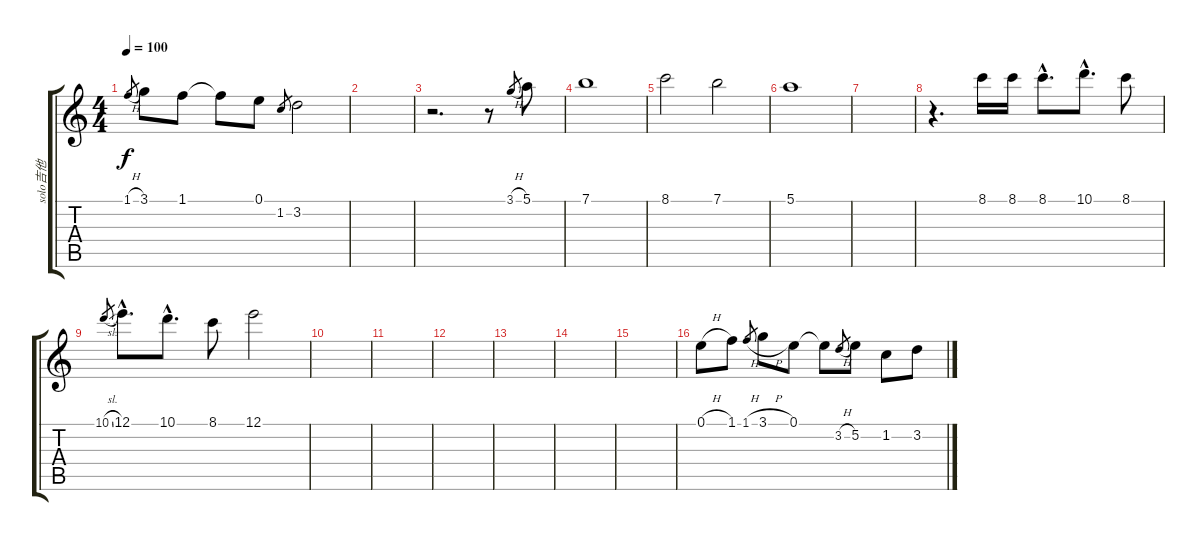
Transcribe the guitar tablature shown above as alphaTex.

\track ("solo吉他" "solo吉他") {instrument acousticguitarsteel}
\staff {score tabs}
\tuning (E4 B3 G3 D3 A2 E2) {hide}
\ts (4 4)
\tempo 100
\clef g2
\ks c
1.1{h}.8{gr dy f} 3.1.8 1.1.8 1.1{t}.8 0.1.8 1.2.8{gr} 3.2.2 |
|
r.2{d} r.8 3.1{h}.8{gr} 5.1.8 |
7.1.1 |
8.1.2 7.1.2 |
5.1.1 |
|
r.4{d} 8.1.16 8.1.16 8.1{hac}.8{d} 10.1{hac}.8{d} 8.1.8 |
10.1{sl}.8{gr} 12.1{hac}.8{d} 10.1{hac}.8{d} 8.1.8 12.1.2 |
|
|
|
|
|
|
0.1{h}.8 1.1.8 1.1{h}.8{gr} 3.1{h}.8 0.1.8 0.1{t}.8 3.2{h}.8{gr} 5.2.8 1.2.8 3.2.8
